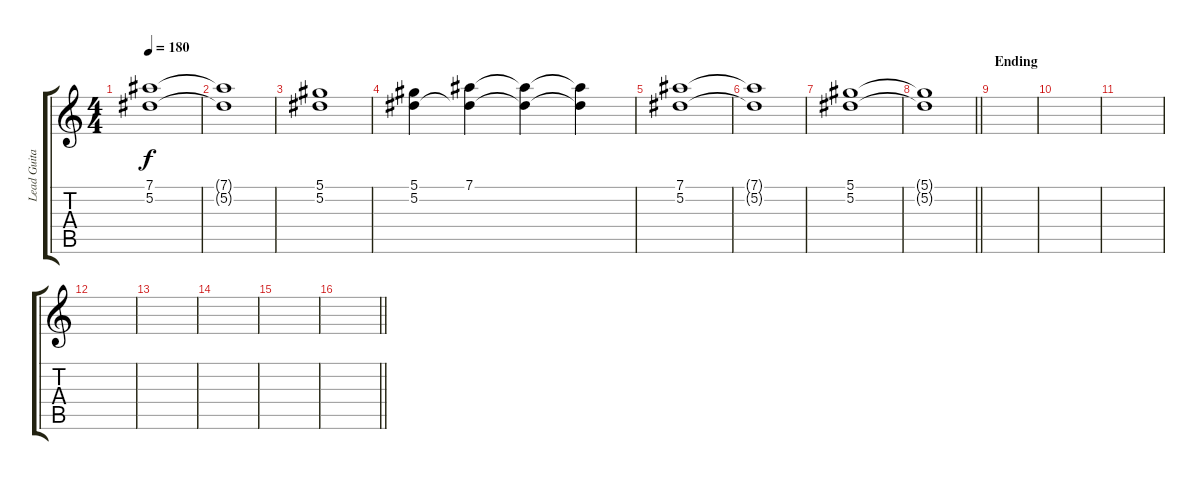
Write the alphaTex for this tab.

\track ("Lead Guitar" "Lead Guita") {instrument distortionguitar}
\staff {score tabs}
\tuning (Eb4 Bb3 Gb3 Db3 Ab2 Db2) {hide}
\ts (4 4)
\tempo 180
\clef g2
\ks c
(7.1 5.2).1{dy f} |
(7.1{t} 5.2{t}).1 |
(5.1 5.2).1 |
(5.1 5.2).4 (7.1 5.2{t}).4 (7.1{t} 5.2{t}).4 (7.1{t} 5.2{t}).4 |
(7.1 5.2).1 |
(7.1{t} 5.2{t}).1 |
(5.1 5.2).1 |
\barLineRight lightlight
(5.1{t} 5.2{t}).1 |
\section ("" "Ending")
|
|
|
|
|
|
|
\barLineRight lightlight
